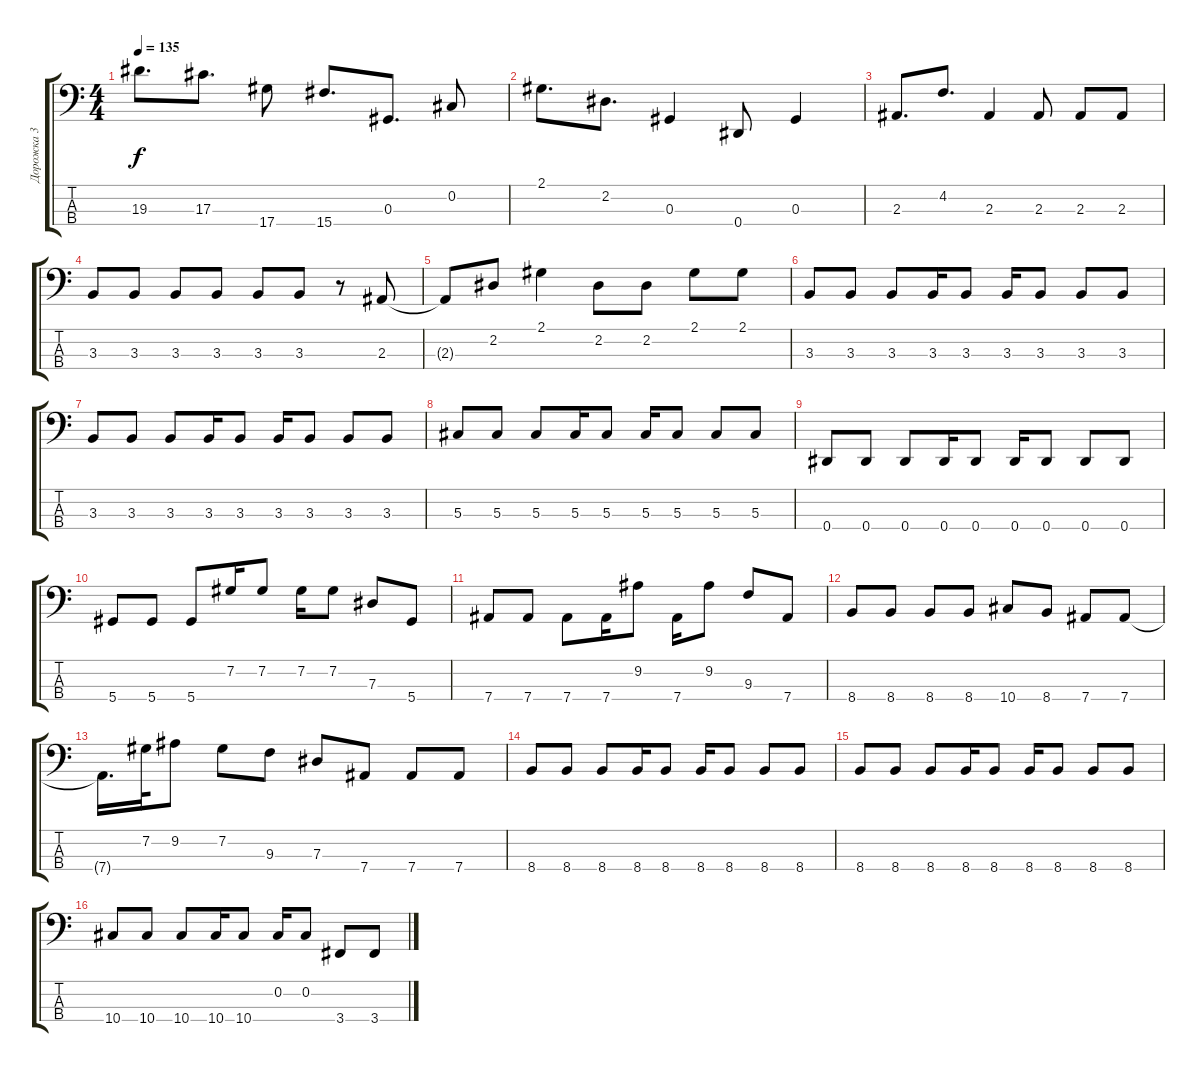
\track ("Дорожка 3" "Дорожка 3") {instrument electricbassfinger}
\staff {score tabs}
\tuning (Gb2 Db2 Ab1 Eb1) {hide}
\ts (4 4)
\tempo 135
\clef f4
\ks c
19.3.8{d dy f} 17.3.8{d} 17.4.8 15.4.8{d} 0.3.8{d} 0.2.8 |
2.1.8{d} 2.2.8{d} 0.3.4 0.4.8 0.3.4 |
2.3.8{d} 4.2.8{d} 2.3.4 2.3.8 2.3.8 2.3.8 |
3.3.8 3.3.8 3.3.8 3.3.8 3.3.8 3.3.8 r.8 2.3.8 |
2.3{t}.8 2.2.8 2.1.4 2.2.8 2.2.8 2.1.8 2.1.8 |
3.3.8 3.3.8 3.3.8 3.3.16 3.3.8 3.3.16 3.3.8 3.3.8 3.3.8 |
3.3.8 3.3.8 3.3.8 3.3.16 3.3.8 3.3.16 3.3.8 3.3.8 3.3.8 |
5.3.8 5.3.8 5.3.8 5.3.16 5.3.8 5.3.16 5.3.8 5.3.8 5.3.8 |
0.4.8 0.4.8 0.4.8 0.4.16 0.4.8 0.4.16 0.4.8 0.4.8 0.4.8 |
5.4.8 5.4.8 5.4.8 7.2.16 7.2.8 7.2.16 7.2.8 7.3.8 5.4.8 |
7.4.8 7.4.8 7.4.8 7.4.16 9.2.8 7.4.16 9.2.8 9.3.8 7.4.8 |
8.4.8 8.4.8 8.4.8 8.4.8 10.4.8 8.4.8 7.4.8 7.4.8 |
7.4{t}.16{d} 7.2.32 9.2.8 7.2.8 9.3.8 7.3.8 7.4.8 7.4.8 7.4.8 |
8.4.8 8.4.8 8.4.8 8.4.16 8.4.8 8.4.16 8.4.8 8.4.8 8.4.8 |
8.4.8 8.4.8 8.4.8 8.4.16 8.4.8 8.4.16 8.4.8 8.4.8 8.4.8 |
10.4.8 10.4.8 10.4.8 10.4.16 10.4.8 0.2.16 0.2.8 3.4.8 3.4.8
